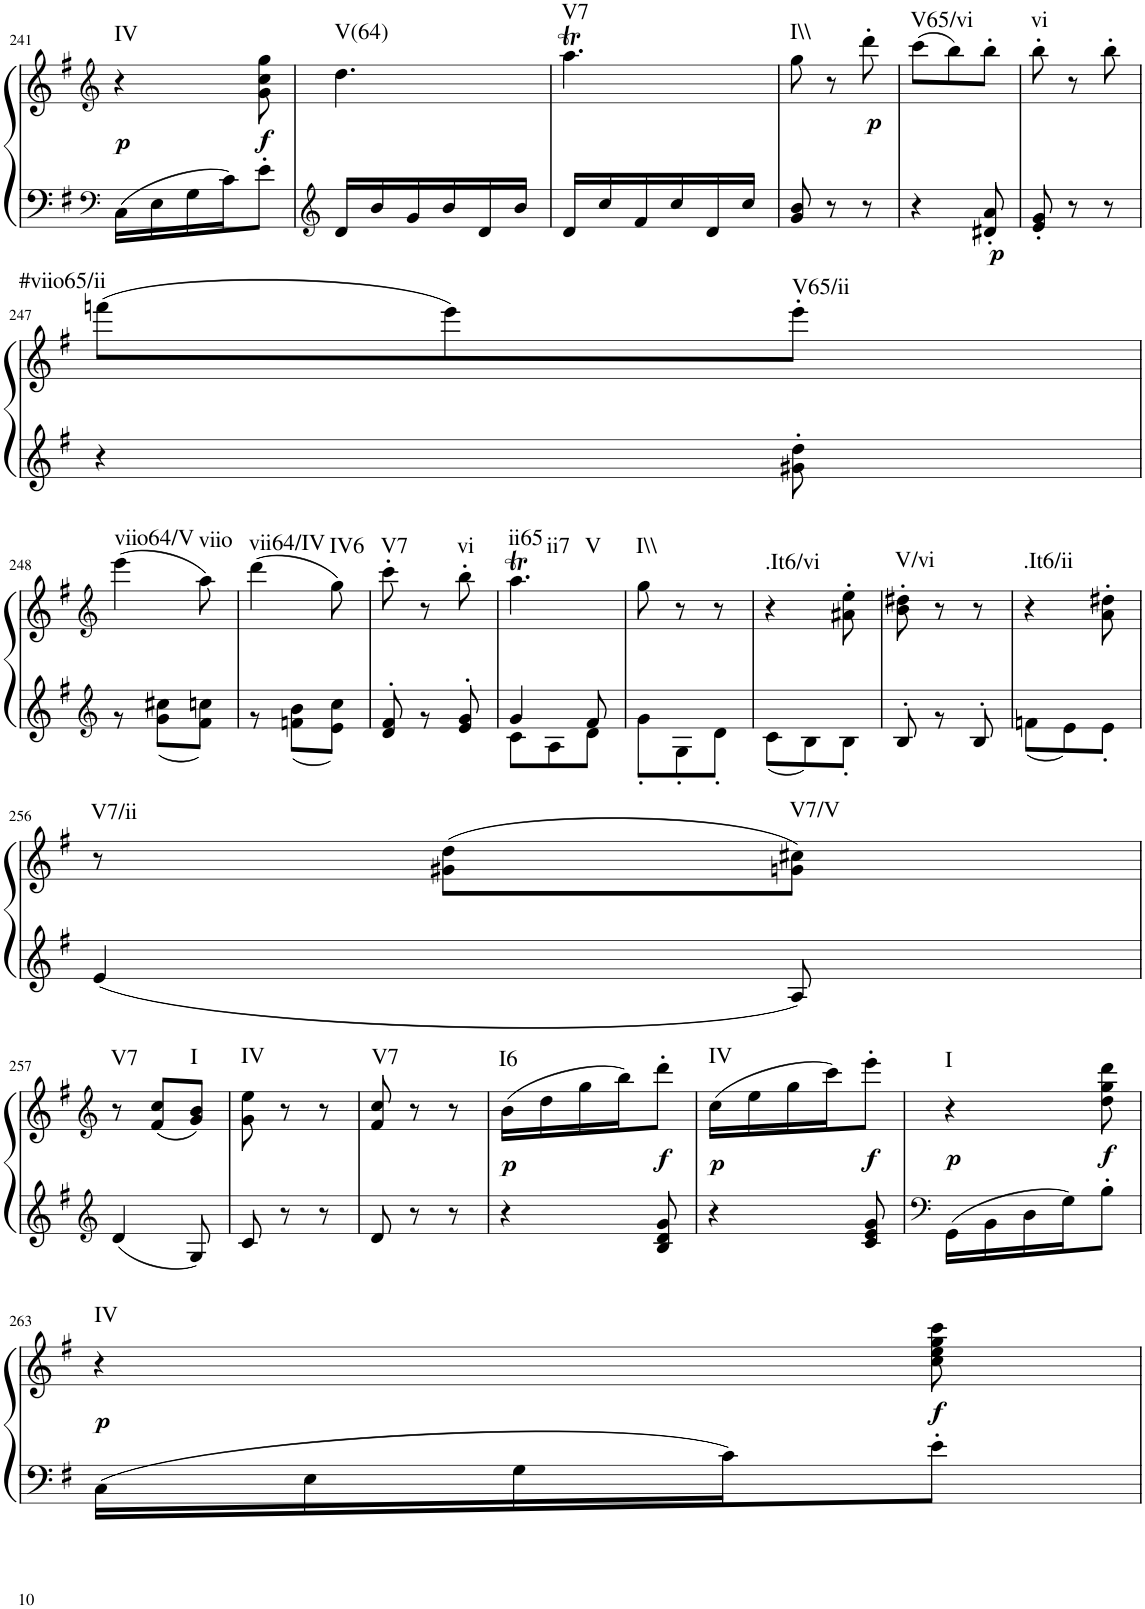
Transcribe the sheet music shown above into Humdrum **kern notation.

**kern	**kern	**dynam	**harte
*part1	*part1	*part1	*part1
*staff2	*staff1	*staff1/2	*
*I"Klavier linke Hand	*	*	*
!!LO:PB:g=z
*clefF4	*clefG2	*	*
*k[f#]	*k[f#]	*	*
*M3/8	*M3/8	*	*
=241	=241	=241	=241
!	!	!LO:DY:b	!LO:H:kt=IV
16C\LL	4r	p	N
16E\	.	.	.
16G\	.	.	.
16c\J	.	.	.
!	!	!LO:DY:b	!
8e'\J	8g\ 8cc\ 8gg\	f	.
=242	=242	=242	=242
*clefG2	*	*	*
!	!	!	!LO:H:kt=V(64)
16d/LL	4.dd\	.	N
16b/	.	.	.
16g/	.	.	.
16b/	.	.	.
16d/	.	.	.
16b/JJ	.	.	.
=243	=243	=243	=243
!	!	!	!LO:H:kt=V7
16d/LL	4.aaT\	.	N
16cc/	.	.	.
16f#/	.	.	.
16cc/	.	.	.
16d/	.	.	.
16cc/JJ	.	.	.
=244	=244	=244	=244
!	!	!	!LO:H:kt=I\\
8g/ 8b/	8gg\	.	N
8r	8r	.	.
!	!	!LO:DY:b	!
8r	8ddd'\	p	.
=245	=245	=245	=245
!	!	!	!LO:H:kt=V65/vi
4r	(8ccc\L	.	N
.	8bb\)	.	.
!	!	!LO:DY:b=2	!
8d#X/' 8a/'	8bb'\J	p	.
=246	=246	=246	=246
!	!	!	!LO:H:kt=vi
8e/' 8g/'	8bb'\	.	N
8r	8r	.	.
8r	8bb'\	.	.
!!LO:LB:g=z
=247	=247	=247	=247
!	!	!	!LO:H:kt=#viio65/ii
4r	(8fffn\L	.	N
.	8eee\)	.	.
!	!	!	!LO:H:kt=V65/ii
8g#X\' 8dd\'	8eee'\J	.	N
!!LO:LB:g=z
=248	=248	=248	=248
*clefG2	*clefG2	*	*
*^	*	*	*
!	!	!	!	!LO:H:kt=viio64/V
4.ryy	8r	(4eee\	.	N
.	8g\ 8cc#X\L	.	.	.
!	!	!	!	!LO:H:kt=viio
.	8f#\ 8ccn\J	8aa\)	.	N
=249	=249	=249	=249	=249
!	!	!	!	!LO:H:kt=vii64/IV
4.ryy	8r	(4ddd\	.	N
.	8fn\ 8b\L	.	.	.
!	!	!	!	!LO:H:kt=IV6
.	8e\ 8cc\J	8gg\)	.	N
=250	=250	=250	=250	=250
!	!	!	!	!LO:H:kt=V7
4.ryy	8d/' 8f#/'	8ccc'\	.	N
.	8r	8r	.	.
!	!	!	!	!LO:H:kt=vi
.	8e/' 8g/'	8bb'\	.	N
=251	=251	=251	=251	=251
!	!	!	!	!LO:H:n=1:kt=ii65
!	!	!	!	!LO:H:n=2:kt=ii7
!	!	!	!	!LO:H:n=3:kt=V
4g/	8c\L	4.aaT\	.	N N N
.	8A\	.	.	.
8f#/	8d\J	.	.	.
=252	=252	=252	=252	=252
!	!	!	!	!LO:H:kt=I\\
4.ryy	8g'\L	8gg\	.	N
.	8G'\	8r	.	.
.	8d'\J	8r	.	.
=253	=253	=253	=253	=253
!	!	!	!	!LO:H:kt=.It6/vi
4.ryy	8c\L	4r	.	N
.	8B\	.	.	.
.	8B'\J	8a#X\' 8ee\'	.	.
=254	=254	=254	=254	=254
!	!	!	!	!LO:H:kt=V/vi
4.ryy	8B'/	8b\' 8dd#X\'	.	N
.	8r	8r	.	.
.	8B'/	8r	.	.
=255	=255	=255	=255	=255
!	!	!	!	!LO:H:kt=.It6/ii
4.ryy	8fn\L	4r	.	N
.	8e\	.	.	.
.	8e'\J	8a\' 8dd#X\'	.	.
!!LO:LB:g=z
=256	=256	=256	=256	=256
!	!	!	!	!LO:H:kt=V7/ii
4.ryy	4e/	8r	.	N
.	.	(8g#X\ 8dd\L	.	.
!	!	!	!	!LO:H:kt=V7/V
.	8A/	8gn\ 8cc#X\J)	.	N
*v	*v	*	*	*
!!LO:LB:g=z
=257	=257	=257	=257
*clefG2	*clefG2	*	*
*^	*	*	*
!	!	!	!	!LO:H:kt=V7
*v	*v	*	*	*
4d/	8r	.	N
.	(8f#/ 8cc/L	.	.
!	!	!	!LO:H:kt=I
8G/	8g/ 8b/J)	.	N
=258	=258	=258	=258
!	!	!	!LO:H:kt=IV
8c/	8g\ 8ee\	.	N
8r	8r	.	.
8r	8r	.	.
=259	=259	=259	=259
!	!	!	!LO:H:kt=V7
8d/	8f#/ 8cc/	.	N
8r	8r	.	.
8r	8r	.	.
=260	=260	=260	=260
!	!	!LO:DY:b	!LO:H:kt=I6
4r	(16b\LL	p	N
.	16dd\	.	.
.	16gg\	.	.
.	16bb\J)	.	.
!	!	!LO:DY:b	!
8B/ 8d/ 8g/	8ddd'\J	f	.
=261	=261	=261	=261
!	!	!LO:DY:b	!LO:H:kt=IV
4r	(16cc\LL	p	N
.	16ee\	.	.
.	16gg\	.	.
.	16ccc\J)	.	.
!	!	!LO:DY:b	!
8c/ 8e/ 8g/	8eee'\J	f	.
=262	=262	=262	=262
*clefF4	*	*	*
!	!	!LO:DY:b	!LO:H:kt=I
16GG\LL	4r	p	N
16BB\	.	.	.
16D\	.	.	.
16G\J	.	.	.
!	!	!LO:DY:b	!
8B'\J	8dd\ 8gg\ 8ddd\	f	.
!!LO:LB:g=z
=263	=263	=263	=263
!	!	!LO:DY:b	!LO:H:kt=IV
16C\LL	4r	p	N
16E\	.	.	.
16G\	.	.	.
16c\J	.	.	.
!	!	!LO:DY:b	!
8e'\J	8cc\ 8ee\ 8gg\ 8ccc\	f	.
=	=	=	=
*-	*-	*-	*-
